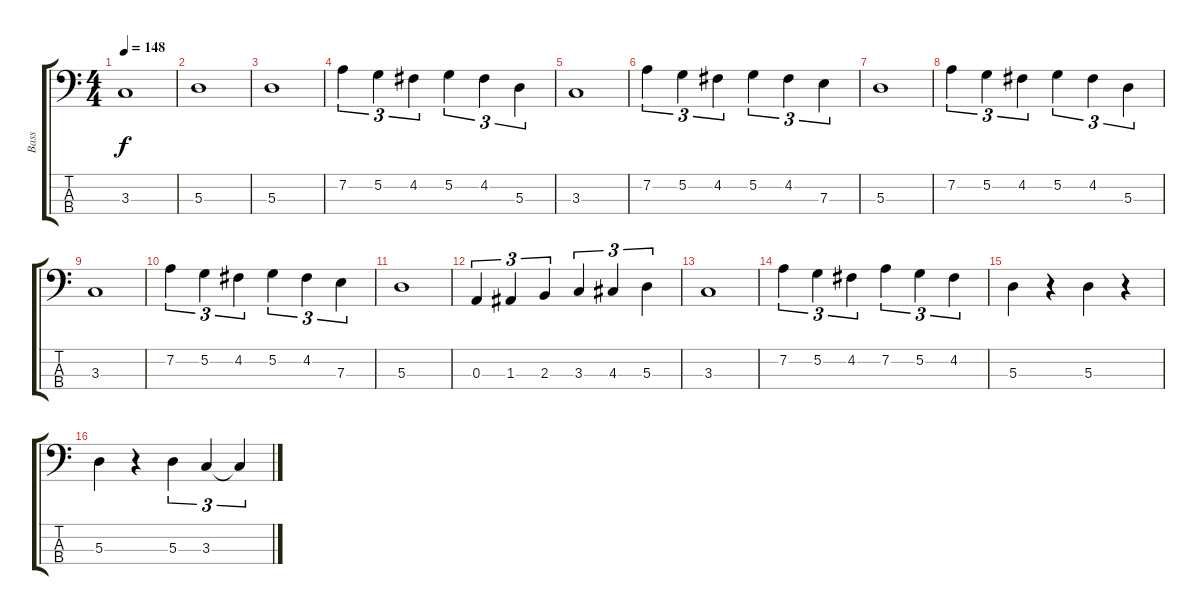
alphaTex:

\track ("Bass" "Bass") {instrument electricbassfinger}
\staff {score tabs}
\tuning (G2 D2 A1 E1) {hide}
\ts (4 4)
\tempo 148
\clef f4
\ks c
3.3.1{dy f} |
5.3.1 |
5.3.1 |
7.2.4{tu (3 2)} 5.2.4{tu (3 2)} 4.2.4{tu (3 2)} 5.2.4{tu (3 2)} 4.2.4{tu (3 2)} 5.3.4{tu (3 2)} |
3.3.1 |
7.2.4{tu (3 2)} 5.2.4{tu (3 2)} 4.2.4{tu (3 2)} 5.2.4{tu (3 2)} 4.2.4{tu (3 2)} 7.3.4{tu (3 2)} |
5.3.1 |
7.2.4{tu (3 2)} 5.2.4{tu (3 2)} 4.2.4{tu (3 2)} 5.2.4{tu (3 2)} 4.2.4{tu (3 2)} 5.3.4{tu (3 2)} |
3.3.1 |
7.2.4{tu (3 2)} 5.2.4{tu (3 2)} 4.2.4{tu (3 2)} 5.2.4{tu (3 2)} 4.2.4{tu (3 2)} 7.3.4{tu (3 2)} |
5.3.1 |
0.3.4{tu (3 2)} 1.3.4{tu (3 2)} 2.3.4{tu (3 2)} 3.3.4{tu (3 2)} 4.3.4{tu (3 2)} 5.3.4{tu (3 2)} |
3.3.1 |
7.2.4{tu (3 2)} 5.2.4{tu (3 2)} 4.2.4{tu (3 2)} 7.2.4{tu (3 2)} 5.2.4{tu (3 2)} 4.2.4{tu (3 2)} |
5.3.4 r.4 5.3.4 r.4 |
5.3.4 r.4 5.3.4{tu (3 2)} 3.3.4{tu (3 2)} 3.3{t}.4{tu (3 2)}
